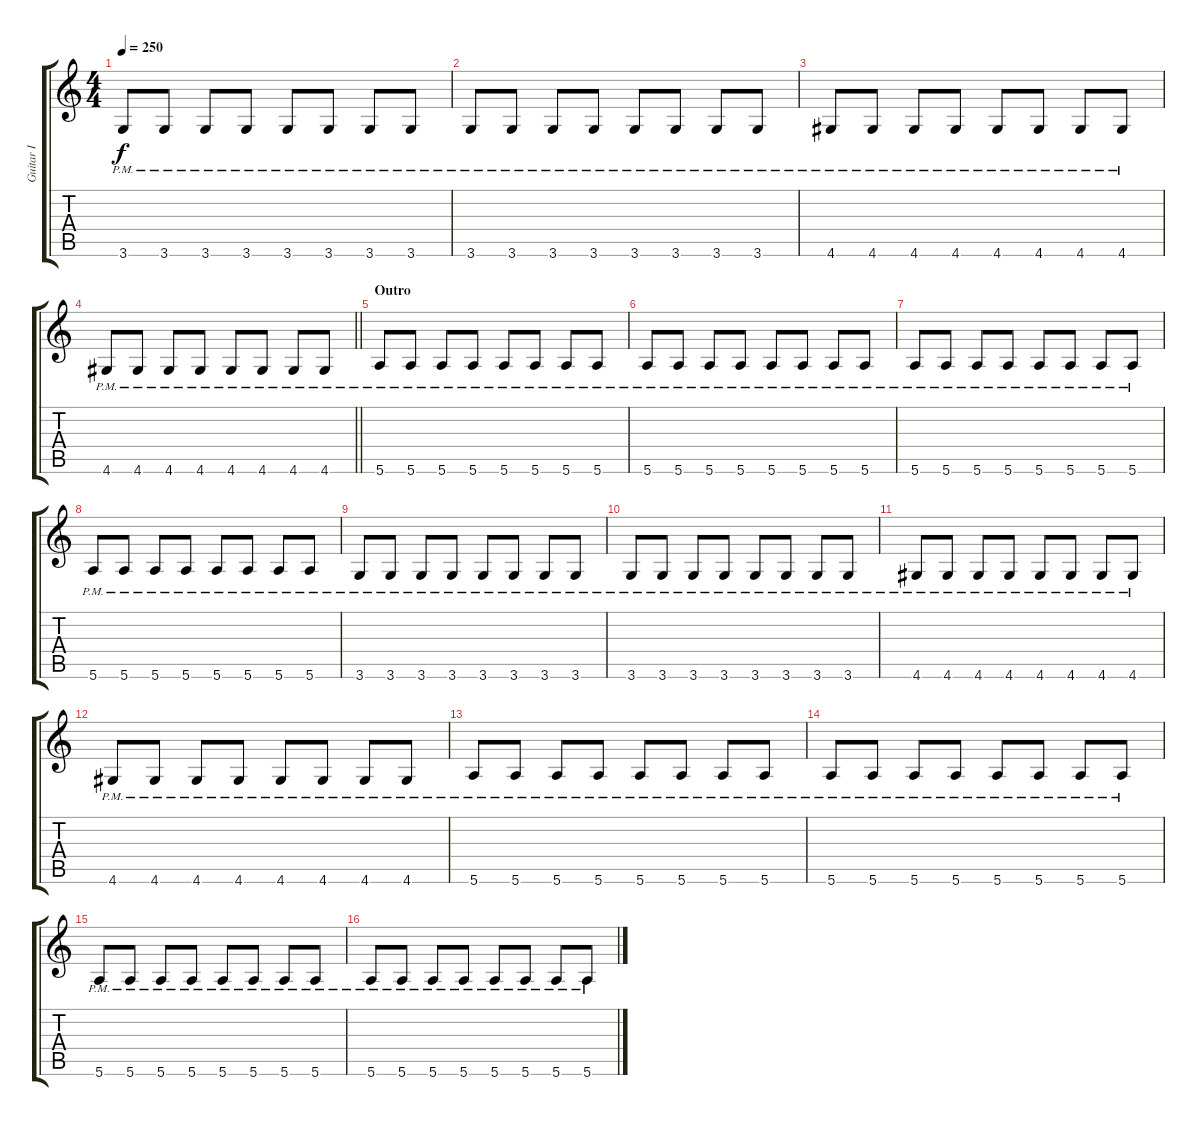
\track ("Guitar I" "Guitar I") {instrument overdrivenguitar}
\staff {score tabs}
\tuning (E4 B3 G3 D3 A2 E2) {hide}
\ts (4 4)
\tempo 250
\clef g2
\ks c
3.6{pm}.8{dy f} 3.6{pm}.8 3.6{pm}.8 3.6{pm}.8 3.6{pm}.8 3.6{pm}.8 3.6{pm}.8 3.6{pm}.8 |
3.6{pm}.8 3.6{pm}.8 3.6{pm}.8 3.6{pm}.8 3.6{pm}.8 3.6{pm}.8 3.6{pm}.8 3.6{pm}.8 |
4.6{pm}.8 4.6{pm}.8 4.6{pm}.8 4.6{pm}.8 4.6{pm}.8 4.6{pm}.8 4.6{pm}.8 4.6{pm}.8 |
\barLineRight lightlight
4.6{pm}.8 4.6{pm}.8 4.6{pm}.8 4.6{pm}.8 4.6{pm}.8 4.6{pm}.8 4.6{pm}.8 4.6{pm}.8 |
\section ("" "Outro")
5.6{pm}.8 5.6{pm}.8 5.6{pm}.8 5.6{pm}.8 5.6{pm}.8 5.6{pm}.8 5.6{pm}.8 5.6{pm}.8 |
5.6{pm}.8 5.6{pm}.8 5.6{pm}.8 5.6{pm}.8 5.6{pm}.8 5.6{pm}.8 5.6{pm}.8 5.6{pm}.8 |
5.6{pm}.8 5.6{pm}.8 5.6{pm}.8 5.6{pm}.8 5.6{pm}.8 5.6{pm}.8 5.6{pm}.8 5.6{pm}.8 |
5.6{pm}.8 5.6{pm}.8 5.6{pm}.8 5.6{pm}.8 5.6{pm}.8 5.6{pm}.8 5.6{pm}.8 5.6{pm}.8 |
3.6{pm}.8 3.6{pm}.8 3.6{pm}.8 3.6{pm}.8 3.6{pm}.8 3.6{pm}.8 3.6{pm}.8 3.6{pm}.8 |
3.6{pm}.8 3.6{pm}.8 3.6{pm}.8 3.6{pm}.8 3.6{pm}.8 3.6{pm}.8 3.6{pm}.8 3.6{pm}.8 |
4.6{pm}.8 4.6{pm}.8 4.6{pm}.8 4.6{pm}.8 4.6{pm}.8 4.6{pm}.8 4.6{pm}.8 4.6{pm}.8 |
4.6{pm}.8 4.6{pm}.8 4.6{pm}.8 4.6{pm}.8 4.6{pm}.8 4.6{pm}.8 4.6{pm}.8 4.6{pm}.8 |
5.6{pm}.8 5.6{pm}.8 5.6{pm}.8 5.6{pm}.8 5.6{pm}.8 5.6{pm}.8 5.6{pm}.8 5.6{pm}.8 |
5.6{pm}.8 5.6{pm}.8 5.6{pm}.8 5.6{pm}.8 5.6{pm}.8 5.6{pm}.8 5.6{pm}.8 5.6{pm}.8 |
5.6{pm}.8 5.6{pm}.8 5.6{pm}.8 5.6{pm}.8 5.6{pm}.8 5.6{pm}.8 5.6{pm}.8 5.6{pm}.8 |
5.6{pm}.8 5.6{pm}.8 5.6{pm}.8 5.6{pm}.8 5.6{pm}.8 5.6{pm}.8 5.6{pm}.8 5.6{pm}.8
